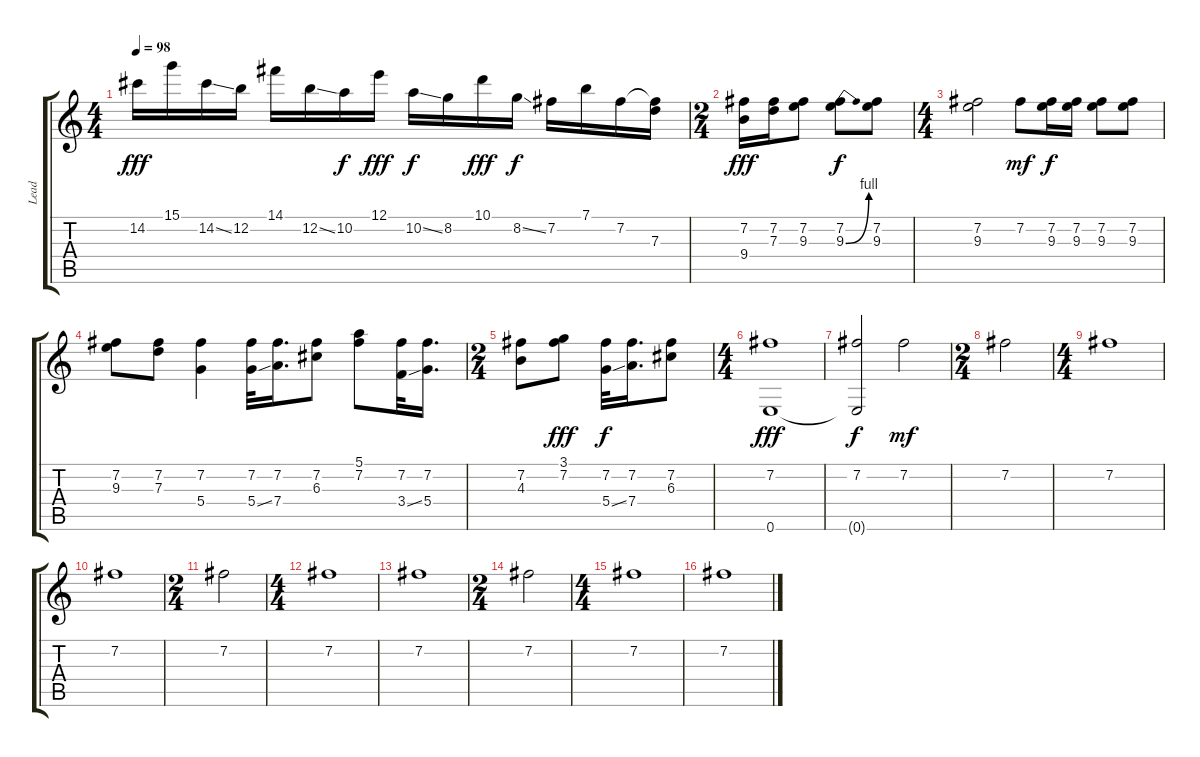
\track ("Lead" "Lead") {instrument overdrivenguitar}
\staff {score tabs}
\tuning (E4 B3 G3 D3 A2 E2) {hide}
\ts (4 4)
\tempo 98
\clef g2
\ks c
14.2.16{dy fff} 15.1.16 14.2{ss}.16 12.2.16 14.1.16 12.2{ss}.16 10.2.16{dy f} 12.1.16{dy fff} 10.2{ss}.16{dy f} 8.2.16 10.1.16{dy fff} 8.2{ss}.16{dy f} 7.2.16 7.1.16 7.2.16 (7.2{t} 7.3).16 |
\ts (2 4)
(7.2 9.4).16{dy fff} (7.2 7.3).16 (7.2 9.3).8 (7.2 9.3{be (bend 0 0 60 4)}).8{dy f} (7.2 9.3).8 |
\ts (4 4)
(7.2 9.3).2 7.2.8{dy mf} (7.2 9.3).16{dy f} (7.2 9.3).16 (7.2 9.3).8 (7.2 9.3).8 |
(7.2 9.3).8 (7.2 7.3).8 (7.2 5.4).4 (7.2 5.4{ss}).32 (7.2 7.4).16{d} (7.2 6.3).8 (5.1 7.2).8 (7.2 3.4{ss}).32 (7.2 5.4).16{d} |
\ts (2 4)
(7.2 4.3).8 (3.1 7.2).8{dy fff} (7.2 5.4{ss}).32{dy f} (7.2 7.4).16{d} (7.2 6.3).8 |
\ts (4 4)
(7.2 0.6).1{dy fff} |
(7.2 0.6{t}).2{dy f} 7.2.2{dy mf} |
\ts (2 4)
7.2.2 |
\ts (4 4)
7.2.1 |
7.2.1 |
\ts (2 4)
7.2.2 |
\ts (4 4)
7.2.1 |
7.2.1 |
\ts (2 4)
7.2.2 |
\ts (4 4)
7.2.1 |
7.2.1
